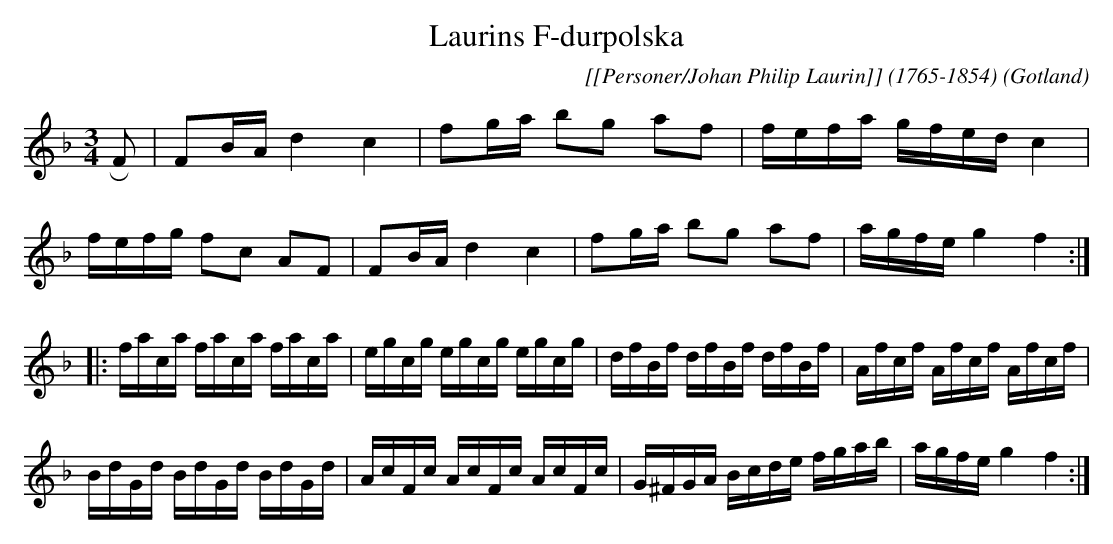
X:1
T:Laurins F-durpolska
C:[[Personer/Johan Philip Laurin]] (1765-1854)
O:Gotland
M:3/4
L:1/16
K:F
!roll!F2|F2BA d4 c4|f2ga b2g2 a2f2|fefa gfed c4|
fefg f2c2 A2F2|F2BA d4 c4|f2ga b2g2 a2f2|agfe g4 f4:|
|:faca faca faca|egcg egcg egcg|dfBf dfBf dfBf|Afcf Afcf Afcf|
BdGd BdGd BdGd|AcFc AcFc AcFc|G^FGA Bcde fgab|agfe g4 f4:|
